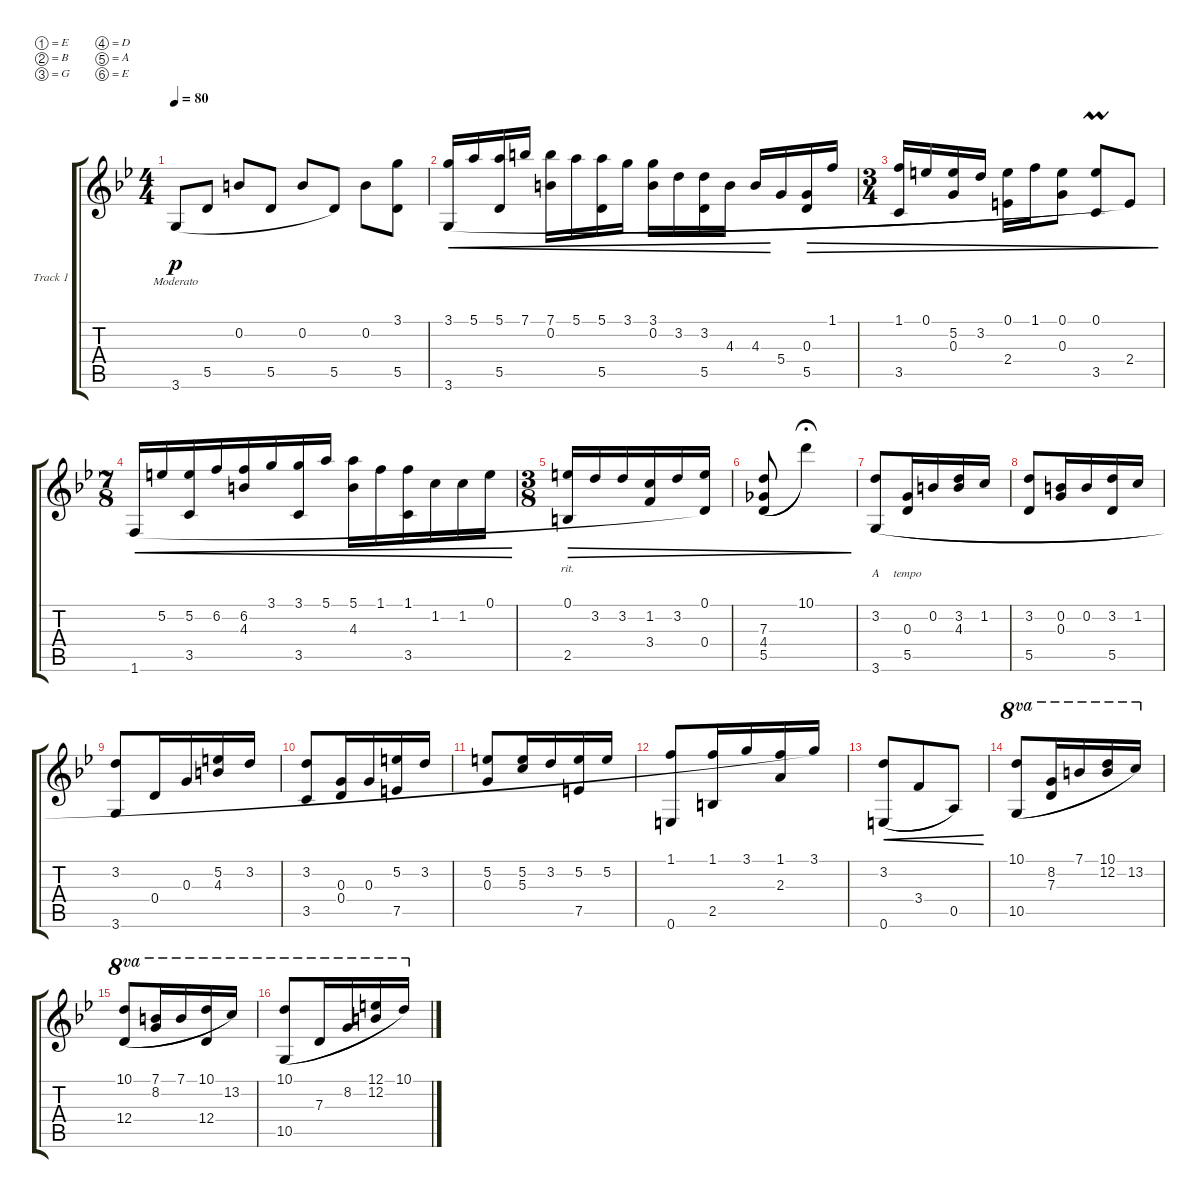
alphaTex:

\bracketExtendMode groupsimilarinstruments
\firstSystemTrackNameOrientation horizontal
\otherSystemsTrackNameOrientation horizontal
\track ("Spring Waltz" "Track 1") {instrument acousticguitarsteel}
\staff {score tabs}
\tuning (E5 B4 G4 D4 A3 E3)
\displaytranspose 0
\ts (4 4)
\tempo 80
\clef g2
\ks bb
3.6.8{lyrics (0 "Moderato") lyrics (1 "") lyrics (2 "") lyrics (3 "") lyrics (4 "") dy p legatoorigin instrument acousticguitarsteel} 5.5.8{legatoorigin} 0.2.8{legatoorigin} 5.5.8{legatoorigin} 0.2.8{legatoorigin} 5.5.8 0.2.8 (5.5 3.1).8 |
(3.1 3.6).16{lyrics (0 "") lyrics (1 "") lyrics (2 "") lyrics (3 "") lyrics (4 "") cre legatoorigin} 5.1.16{cre legatoorigin} (5.1 5.5).16{cre legatoorigin} 7.1.16{cre legatoorigin} (7.1 0.2).16{cre legatoorigin} 5.1.16{cre legatoorigin} (5.1 5.5).16{cre legatoorigin} 3.1.16{cre legatoorigin} (3.1 0.2).16{cre legatoorigin} 3.2.16{cre legatoorigin} (3.2 5.5).16{cre legatoorigin} 4.3.16{cre legatoorigin} 4.3.16{cre legatoorigin} 5.4.16{legatoorigin} (0.3 5.5).16{dec legatoorigin} 1.1.16{dec legatoorigin} |
\ts (3 4)
(1.1 3.5).16{lyrics (0 "") lyrics (1 "") lyrics (2 "") lyrics (3 "") lyrics (4 "") dec legatoorigin} 0.1.16{dec legatoorigin} (5.2 0.3).16{dec legatoorigin} 3.2.16{dec legatoorigin} (0.1 2.4).16{dec legatoorigin} 1.1.16{dec legatoorigin} (0.1 0.3).8{dec legatoorigin} (0.1{umordent} 3.5).8{dec legatoorigin} 2.4.8{dec} |
\ts (7 8)
1.6.16{cre legatoorigin} 5.2.16{cre legatoorigin} (5.2 3.5).16{cre legatoorigin} 6.2.16{cre legatoorigin} (6.2 4.3).16{cre legatoorigin} 3.1.16{cre legatoorigin} (3.1 3.5).16{cre legatoorigin} 5.1.16{cre legatoorigin} (5.1 4.3).16{cre legatoorigin} 1.1.16{cre legatoorigin} (1.1 3.5).16{cre legatoorigin} 1.2.16{cre legatoorigin} 1.2.16{cre legatoorigin} 0.1.16{cre legatoorigin} |
\ts (3 8)
(0.1 2.5).16{lyrics (0 "") lyrics (1 "rit.") lyrics (2 "") lyrics (3 "") lyrics (4 "") dec legatoorigin} 3.2.16{dec legatoorigin} 3.2.16{dec legatoorigin} (1.2 3.4).16{dec legatoorigin} 3.2.16{dec legatoorigin} (0.1 0.4).16{dec} |
(5.5 4.4 7.3).8{dec legatoorigin} 10.1.4{dec fermata (medium 0.5)} |
(3.2 3.6).8{lyrics (0 "") lyrics (1 "") lyrics (2 "A") lyrics (3 "") lyrics (4 "") legatoorigin} (0.3 5.5).16{lyrics (0 "") lyrics (1 "") lyrics (2 "tempo") lyrics (3 "") lyrics (4 "") legatoorigin} 0.2.16{legatoorigin} (3.2 4.3).16{legatoorigin} 1.2.16{legatoorigin} |
(3.2 5.5).8{legatoorigin} (0.3 0.2).16{legatoorigin} 0.2.16{legatoorigin} (3.2 5.5).16{legatoorigin} 1.2.16{legatoorigin} |
(3.2 3.6).8{legatoorigin} 0.4.16{legatoorigin} 0.3.16{legatoorigin} (5.2 4.3).16{legatoorigin} 3.2.16{legatoorigin} |
(3.2 3.5).8{legatoorigin} (0.4 0.3).16{legatoorigin} 0.3.16{legatoorigin} (5.2 7.5).16{legatoorigin} 3.2.16{legatoorigin} |
(5.2 0.3).8{legatoorigin} (5.2 5.3).16{legatoorigin} 3.2.16{legatoorigin} (5.2 7.5).16{legatoorigin} 5.2.16{legatoorigin} |
(1.1 0.6).8{legatoorigin} (1.1 2.5).16{legatoorigin} 3.1.16{legatoorigin} (1.1 2.3).16{legatoorigin} 3.1.16 |
(0.6 3.2).8{cre legatoorigin} 3.4.8{cre legatoorigin} 0.5.8{cre} |
(10.1 10.5).8{ot 8va legatoorigin} (8.2 7.3).16{ot 8va legatoorigin} 7.1.16{ot 8va legatoorigin} (10.1 12.2).16{ot 8va legatoorigin} 13.2.16{ot 8va} |
(10.1 12.4).8{ot 8va legatoorigin} (7.1 8.2).16{ot 8va legatoorigin} 7.1.16{ot 8va legatoorigin} (10.1 12.4).16{ot 8va legatoorigin} 13.2.16{ot 8va} |
(10.1 10.5).8{ot 8va legatoorigin} 7.3.16{ot 8va legatoorigin} 8.2.16{ot 8va legatoorigin} (12.1 12.2).16{ot 8va legatoorigin} 10.1.16{ot 8va legatoorigin}
